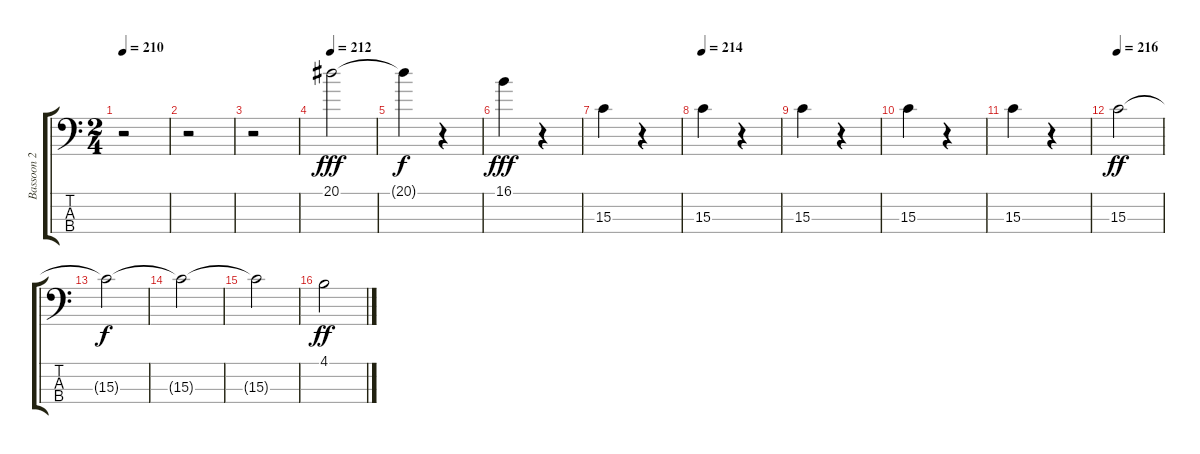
\track ("Bassoon 2" "Bassoon 2") {instrument acousticguitarnylon}
\staff {score tabs}
\tuning (G2 D2 A1 E1) {hide}
\ts (2 4)
\tempo 210
\clef f4
\ks c
r.2{dy f} |
r.2 |
r.2 |
\tempo 212
20.1.2{dy fff} |
20.1{t}.4{dy f} r.4 |
16.1.4{dy fff} r.4 |
15.3.4 r.4 |
\tempo 214
15.3.4 r.4 |
15.3.4 r.4 |
15.3.4 r.4 |
15.3.4 r.4 |
\tempo 216
15.3.2{dy ff} |
15.3{t}.2{dy f} |
15.3{t}.2 |
15.3{t}.2 |
4.1.2{dy ff}
